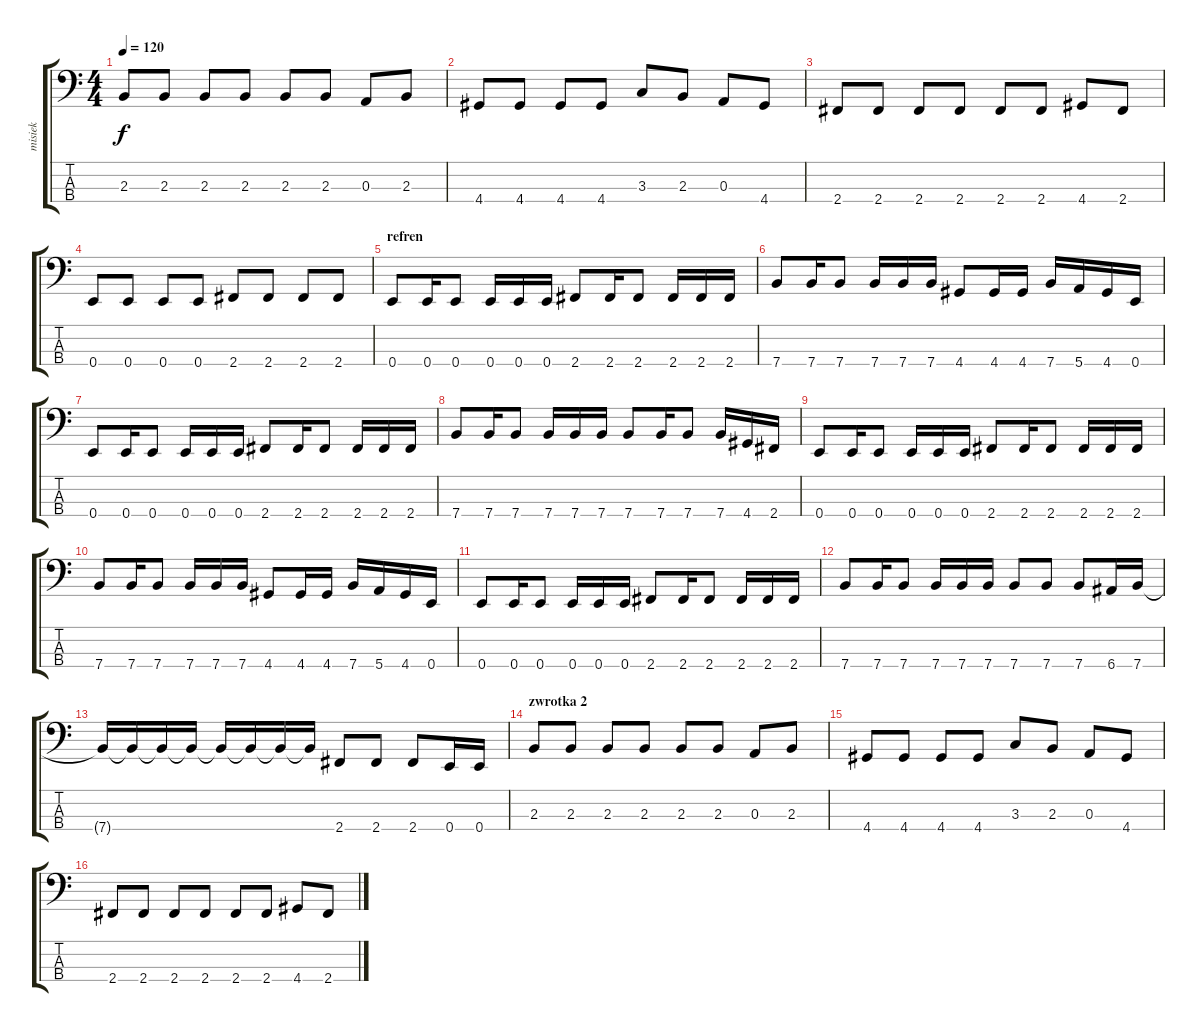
\track ("misiek" "misiek") {instrument electricbasspick}
\staff {score tabs}
\tuning (G2 D2 A1 E1) {hide}
\ts (4 4)
\tempo 120
\clef f4
\ks c
2.3.8{dy f} 2.3.8 2.3.8 2.3.8 2.3.8 2.3.8 0.3.8 2.3.8 |
4.4.8 4.4.8 4.4.8 4.4.8 3.3.8 2.3.8 0.3.8 4.4.8 |
2.4.8 2.4.8 2.4.8 2.4.8 2.4.8 2.4.8 4.4.8 2.4.8 |
0.4.8 0.4.8 0.4.8 0.4.8 2.4.8 2.4.8 2.4.8 2.4.8 |
\section ("" "refren")
0.4.8 0.4.16 0.4.8 0.4.16 0.4.16 0.4.16 2.4.8 2.4.16 2.4.8 2.4.16 2.4.16 2.4.16 |
7.4.8 7.4.16 7.4.8 7.4.16 7.4.16 7.4.16 4.4.8 4.4.16 4.4.16 7.4.16 5.4.16 4.4.16 0.4.16 |
0.4.8 0.4.16 0.4.8 0.4.16 0.4.16 0.4.16 2.4.8 2.4.16 2.4.8 2.4.16 2.4.16 2.4.16 |
7.4.8 7.4.16 7.4.8 7.4.16 7.4.16 7.4.16 7.4.8 7.4.16 7.4.8 7.4.16 4.4.16 2.4.16 |
0.4.8 0.4.16 0.4.8 0.4.16 0.4.16 0.4.16 2.4.8 2.4.16 2.4.8 2.4.16 2.4.16 2.4.16 |
7.4.8 7.4.16 7.4.8 7.4.16 7.4.16 7.4.16 4.4.8 4.4.16 4.4.16 7.4.16 5.4.16 4.4.16 0.4.16 |
0.4.8 0.4.16 0.4.8 0.4.16 0.4.16 0.4.16 2.4.8 2.4.16 2.4.8 2.4.16 2.4.16 2.4.16 |
7.4.8 7.4.16 7.4.8 7.4.16 7.4.16 7.4.16 7.4.8 7.4.8 7.4.8 6.4.16 7.4.16 |
7.4{t}.16 7.4{t}.16 7.4{t}.16 7.4{t}.16 7.4{t}.16 7.4{t}.16 7.4{t}.16 7.4{t}.16 2.4.8 2.4.8 2.4.8 0.4.16 0.4.16 |
\section ("" "zwrotka 2")
2.3.8 2.3.8 2.3.8 2.3.8 2.3.8 2.3.8 0.3.8 2.3.8 |
4.4.8 4.4.8 4.4.8 4.4.8 3.3.8 2.3.8 0.3.8 4.4.8 |
2.4.8 2.4.8 2.4.8 2.4.8 2.4.8 2.4.8 4.4.8 2.4.8
